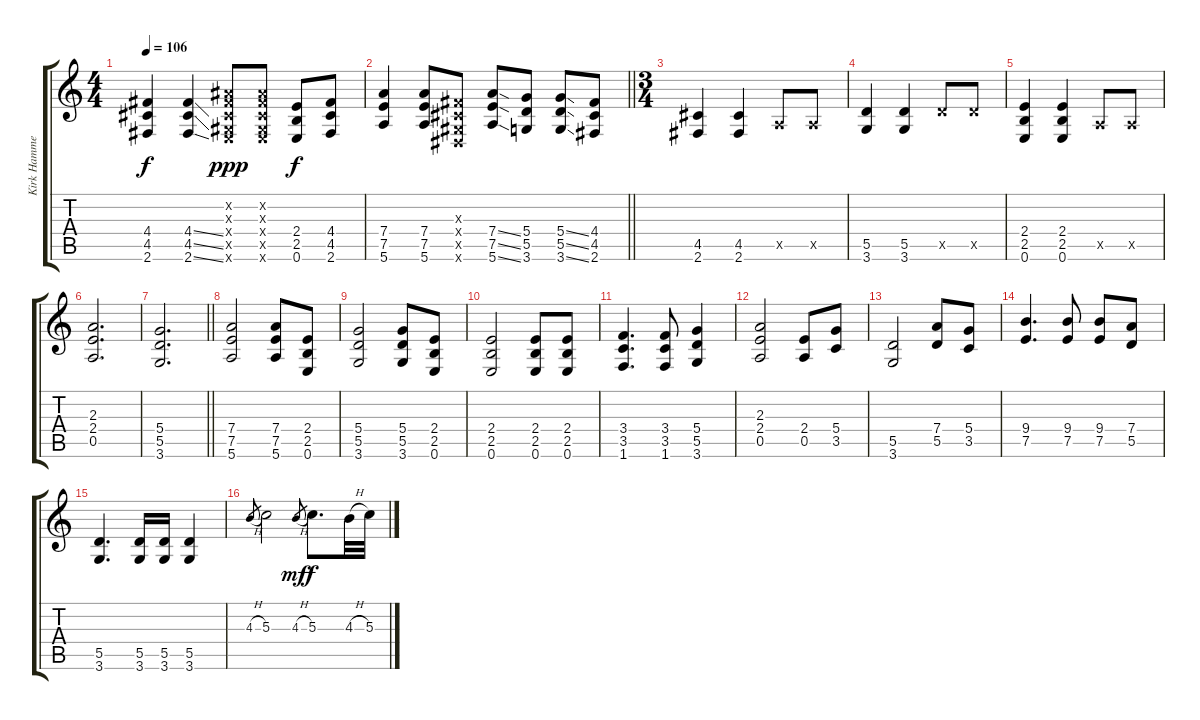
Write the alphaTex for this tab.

\track ("Kirk Hammett" "Kirk Hamme") {instrument distortionguitar}
\staff {score tabs}
\tuning (E4 B3 G3 D3 A2 E2) {hide}
\ts (4 4)
\tempo 106
\clef g2
\ks c
(4.4 4.5 2.6).4{dy f} (4.4{ss} 4.5{ss} 2.6{ss}).4 (-1.2{x} -1.3{x} -1.4{x} -1.5{x} 0.6{x}).8{dy ppp} (-1.2{x} -1.3{x} -1.4{x} -1.5{x} 0.6{x}).8 (2.4 2.5 0.6).8{dy f} (4.4 4.5 2.6).8 |
\barLineRight lightlight
(7.4 7.5 5.6).4 (7.4 7.5 5.6).8 (-1.3{x} -1.4{x} -1.5{x} -1.6{x}).8 (7.4{ss} 7.5{ss} 5.6{ss}).8 (5.4 5.5 3.6).8 (5.4{ss} 5.5{ss} 3.6{ss}).8 (4.4 4.5 2.6).8 |
\ts (3 4)
(4.5 2.6).4 (4.5 2.6).4 0.5{x}.8 0.5{x}.8 |
(5.5 3.6).4 (5.5 3.6).4 5.5{x}.8 5.5{x}.8 |
(2.4 2.5 0.6).4 (2.4 2.5 0.6).4 0.5{x}.8 0.5{x}.8 |
(2.3 2.4 0.5).2{d} |
\barLineRight lightlight
(5.4 5.5 3.6).2{d} |
(7.4 7.5 5.6).2 (7.4 7.5 5.6).8 (2.4 2.5 0.6).8 |
(5.4 5.5 3.6).2 (5.4 5.5 3.6).8 (2.4 2.5 0.6).8 |
(2.4 2.5 0.6).2 (2.4 2.5 0.6).8 (2.4 2.5 0.6).8 |
(3.4 3.5 1.6).4{d} (3.4 3.5 1.6).8 (5.4 5.5 3.6).4 |
(2.3 2.4 0.5).2 (2.4 0.5).8 (5.4 3.5).8 |
(5.5 3.6).2 (7.4 5.5).8 (5.4 3.5).8 |
(9.4 7.5).4{d} (9.4 7.5).8 (9.4 7.5).8 (7.4 5.5).8 |
(5.5 3.6).4{d} (5.5 3.6).16 (5.5 3.6).16 (5.5 3.6).4 |
4.3{h}.8{gr} 5.3.2 4.3{h}.8{gr dy mf} 5.3.8{d dy f} 4.3{h}.32 5.3{h}.32
